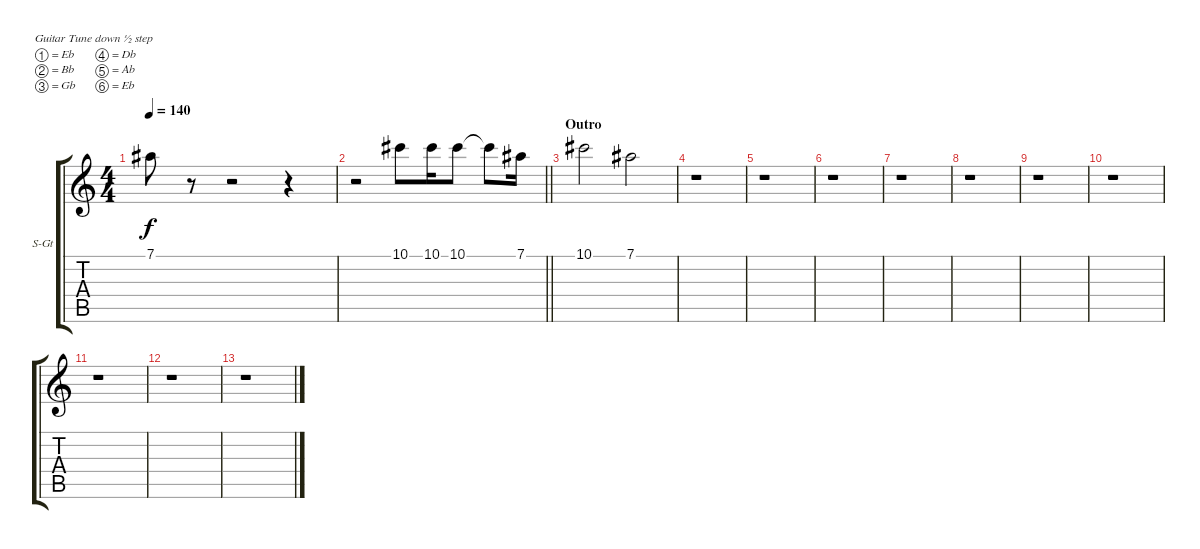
\bracketExtendMode groupsimilarinstruments
\firstSystemTrackNameOrientation horizontal
\otherSystemsTrackNameOrientation horizontal
\track ("Vocals" "S-Gt") {instrument choiraahs}
\staff {score tabs}
\tuning (Eb4 Bb3 Gb3 Db3 Ab2 Eb2)
\displaytranspose 12
\ts (4 4)
\tempo 140
\clef g2
\ks c
7.1.8{dy f} r.8 r.2 r.4 |
\barLineRight lightlight
r.2 10.1.8 10.1.16 10.1.8 10.1{t}.8 7.1.16 |
\section ("" "Outro")
10.1.2 7.1.2 |
r.1 |
r.1 |
r.1 |
r.1 |
r.1 |
r.1 |
r.1 |
r.1 |
r.1 |
r.1
